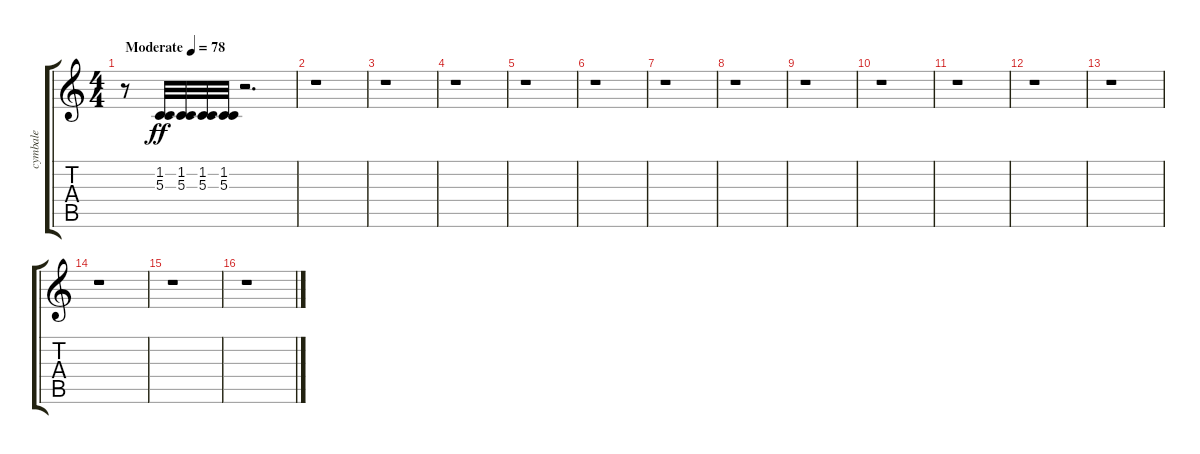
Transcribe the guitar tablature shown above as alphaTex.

\track ("cymbale" "cymbale") {instrument reversecymbal}
\staff {score tabs}
\tuning (E4 B3 G3 D3 A2 E2) {hide}
\ts (4 4)
\tempo (78 "Moderate")
\clef g2
\ks c
r.8{dy ff instrument reversecymbal} (1.2 5.3).32{volume 0} (1.2 5.3).32{volume 4} (1.2 5.3).32{volume 8} (1.2 5.3).32{volume 12} r.2{d} |
r.1 |
r.1 |
r.1 |
r.1 |
r.1 |
r.1 |
r.1 |
r.1 |
r.1 |
r.1 |
r.1 |
r.1 |
r.1 |
r.1 |
r.1
